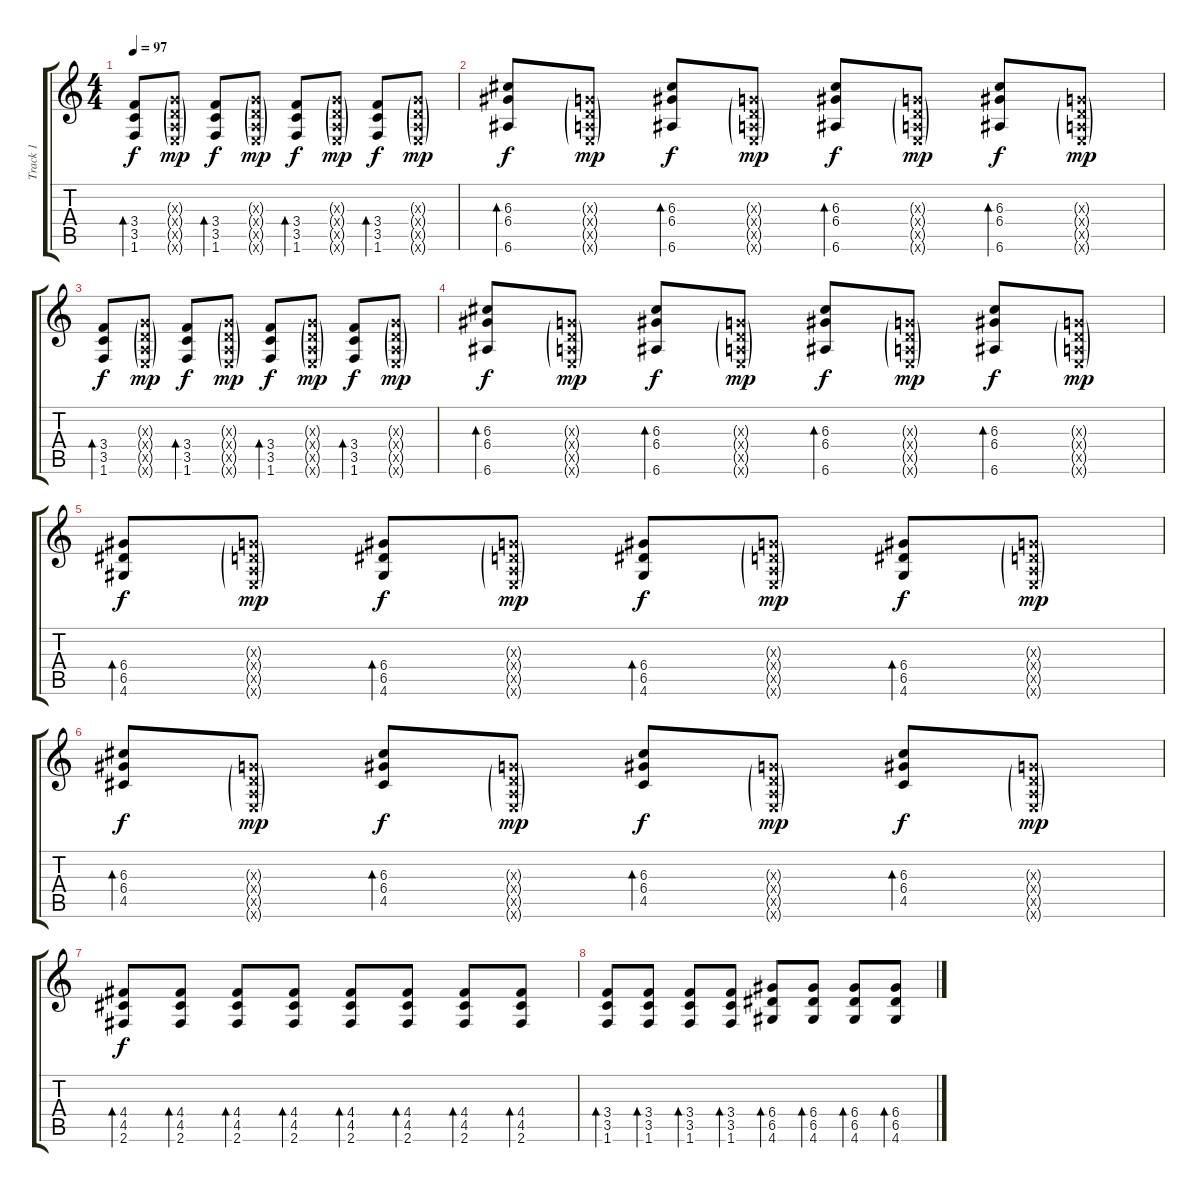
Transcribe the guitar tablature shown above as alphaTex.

\track ("Track 1" "Track 1") {instrument electricguitarjazz}
\staff {score tabs}
\tuning (E4 B3 G3 D3 A2 E2) {hide}
\ts (4 4)
\tempo 97
\clef g2
\ks c
(3.4 3.5 1.6).8{bd 60 dy f} (0.3{g x} 0.4{g x} 0.5{g x} 0.6{g x}).8{dy mp} (3.4 3.5 1.6).8{bd 60 dy f} (0.3{g x} 0.4{g x} 0.5{g x} 0.6{g x}).8{dy mp} (3.4 3.5 1.6).8{bd 60 dy f} (0.3{g x} 0.4{g x} 0.5{g x} 0.6{g x}).8{dy mp} (3.4 3.5 1.6).8{bd 60 dy f} (0.3{g x} 0.4{g x} 0.5{g x} 0.6{g x}).8{dy mp} |
(6.3 6.4 6.6).8{bd 60 dy f} (0.3{g x} 0.4{g x} 0.5{g x} 0.6{g x}).8{dy mp} (6.3 6.4 6.6).8{bd 60 dy f} (0.3{g x} 0.4{g x} 0.5{g x} 0.6{g x}).8{dy mp} (6.3 6.4 6.6).8{bd 60 dy f} (0.3{g x} 0.4{g x} 0.5{g x} 0.6{g x}).8{dy mp} (6.3 6.4 6.6).8{bd 60 dy f} (0.3{g x} 0.4{g x} 0.5{g x} 0.6{g x}).8{dy mp} |
(3.4 3.5 1.6).8{bd 60 dy f} (0.3{g x} 0.4{g x} 0.5{g x} 0.6{g x}).8{dy mp} (3.4 3.5 1.6).8{bd 60 dy f} (0.3{g x} 0.4{g x} 0.5{g x} 0.6{g x}).8{dy mp} (3.4 3.5 1.6).8{bd 60 dy f} (0.3{g x} 0.4{g x} 0.5{g x} 0.6{g x}).8{dy mp} (3.4 3.5 1.6).8{bd 60 dy f} (0.3{g x} 0.4{g x} 0.5{g x} 0.6{g x}).8{dy mp} |
(6.3 6.4 6.6).8{bd 60 dy f} (0.3{g x} 0.4{g x} 0.5{g x} 0.6{g x}).8{dy mp} (6.3 6.4 6.6).8{bd 60 dy f} (0.3{g x} 0.4{g x} 0.5{g x} 0.6{g x}).8{dy mp} (6.3 6.4 6.6).8{bd 60 dy f} (0.3{g x} 0.4{g x} 0.5{g x} 0.6{g x}).8{dy mp} (6.3 6.4 6.6).8{bd 60 dy f} (0.3{g x} 0.4{g x} 0.5{g x} 0.6{g x}).8{dy mp} |
(6.4 6.5 4.6).8{bd 60 dy f} (0.3{g x} 0.4{g x} 0.5{g x} 0.6{g x}).8{dy mp} (6.4 6.5 4.6).8{bd 60 dy f} (0.3{g x} 0.4{g x} 0.5{g x} 0.6{g x}).8{dy mp} (6.4 6.5 4.6).8{bd 60 dy f} (0.3{g x} 0.4{g x} 0.5{g x} 0.6{g x}).8{dy mp} (6.4 6.5 4.6).8{bd 60 dy f} (0.3{g x} 0.4{g x} 0.5{g x} 0.6{g x}).8{dy mp} |
(6.3 6.4 4.5).8{bd 60 dy f} (0.3{g x} 0.4{g x} 0.5{g x} 0.6{g x}).8{dy mp} (6.3 6.4 4.5).8{bd 60 dy f} (0.3{g x} 0.4{g x} 0.5{g x} 0.6{g x}).8{dy mp} (6.3 6.4 4.5).8{bd 60 dy f} (0.3{g x} 0.4{g x} 0.5{g x} 0.6{g x}).8{dy mp} (6.3 6.4 4.5).8{bd 60 dy f} (0.3{g x} 0.4{g x} 0.5{g x} 0.6{g x}).8{dy mp} |
(4.4 4.5 2.6).8{bd 60 dy f volume 13} (4.4 4.5 2.6).8{bd 60} (4.4 4.5 2.6).8{bd 60} (4.4 4.5 2.6).8{bd 60} (4.4 4.5 2.6).8{bd 60} (4.4 4.5 2.6).8{bd 60} (4.4 4.5 2.6).8{bd 60} (4.4 4.5 2.6).8{bd 60} |
(3.4 3.5 1.6).8{bd 60} (3.4 3.5 1.6).8{bd 60} (3.4 3.5 1.6).8{bd 60} (3.4 3.5 1.6).8{bd 60} (6.4 6.5 4.6).8{bd 60} (6.4 6.5 4.6).8{bd 60} (6.4 6.5 4.6).8{bd 60} (6.4 6.5 4.6).8{bd 60}
